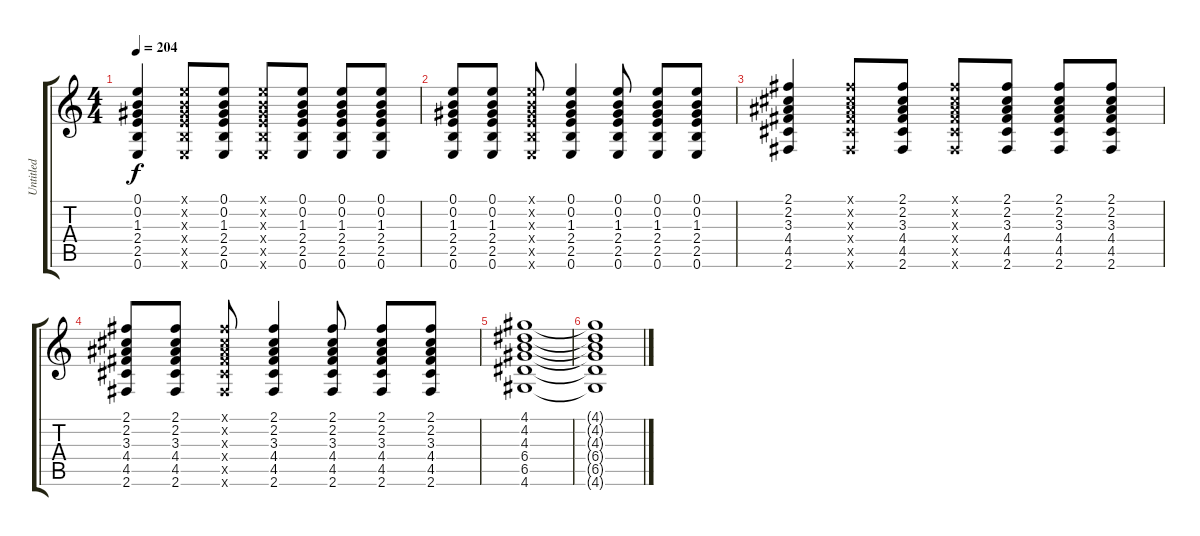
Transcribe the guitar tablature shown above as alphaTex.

\track ("Untitled" "Untitled") {instrument acousticguitarsteel}
\staff {score tabs}
\tuning (E4 B3 G3 D3 A2 E2) {hide}
\ts (4 4)
\tempo 204
\clef g2
\ks c
(0.1 0.2 1.3 2.4 2.5 0.6).4{dy f} (0.1{x} 0.2{x} 1.3{x} 2.4{x} 2.5{x} 0.6{x}).8 (0.1 0.2 1.3 2.4 2.5 0.6).8 (0.1{x} 0.2{x} 1.3{x} 2.4{x} 2.5{x} 0.6{x}).8 (0.1 0.2 1.3 2.4 2.5 0.6).8 (0.1 0.2 1.3 2.4 2.5 0.6).8 (0.1 0.2 1.3 2.4 2.5 0.6).8 |
(0.1 0.2 1.3 2.4 2.5 0.6).8 (0.1 0.2 1.3 2.4 2.5 0.6).8 (0.1{x} 0.2{x} 1.3{x} 2.4{x} 2.5{x} 0.6{x}).8 (0.1 0.2 1.3 2.4 2.5 0.6).4 (0.1 0.2 1.3 2.4 2.5 0.6).8 (0.1 0.2 1.3 2.4 2.5 0.6).8 (0.1 0.2 1.3 2.4 2.5 0.6).8 |
(2.1 2.2 3.3 4.4 4.5 2.6).4 (2.1{x} 2.2{x} 3.3{x} 4.4{x} 4.5{x} 2.6{x}).8 (2.1 2.2 3.3 4.4 4.5 2.6).8 (2.1{x} 2.2{x} 3.3{x} 4.4{x} 4.5{x} 2.6{x}).8 (2.1 2.2 3.3 4.4 4.5 2.6).8 (2.1 2.2 3.3 4.4 4.5 2.6).8 (2.1 2.2 3.3 4.4 4.5 2.6).8 |
(2.1 2.2 3.3 4.4 4.5 2.6).8 (2.1 2.2 3.3 4.4 4.5 2.6).8 (2.1{x} 2.2{x} 3.3{x} 4.4{x} 4.5{x} 2.6{x}).8 (2.1 2.2 3.3 4.4 4.5 2.6).4 (2.1 2.2 3.3 4.4 4.5 2.6).8 (2.1 2.2 3.3 4.4 4.5 2.6).8 (2.1 2.2 3.3 4.4 4.5 2.6).8 |
(4.1 4.2 4.3 6.4 6.5 4.6).1 |
(4.1{t} 4.2{t} 4.3{t} 6.4{t} 6.5{t} 4.6{t}).1
